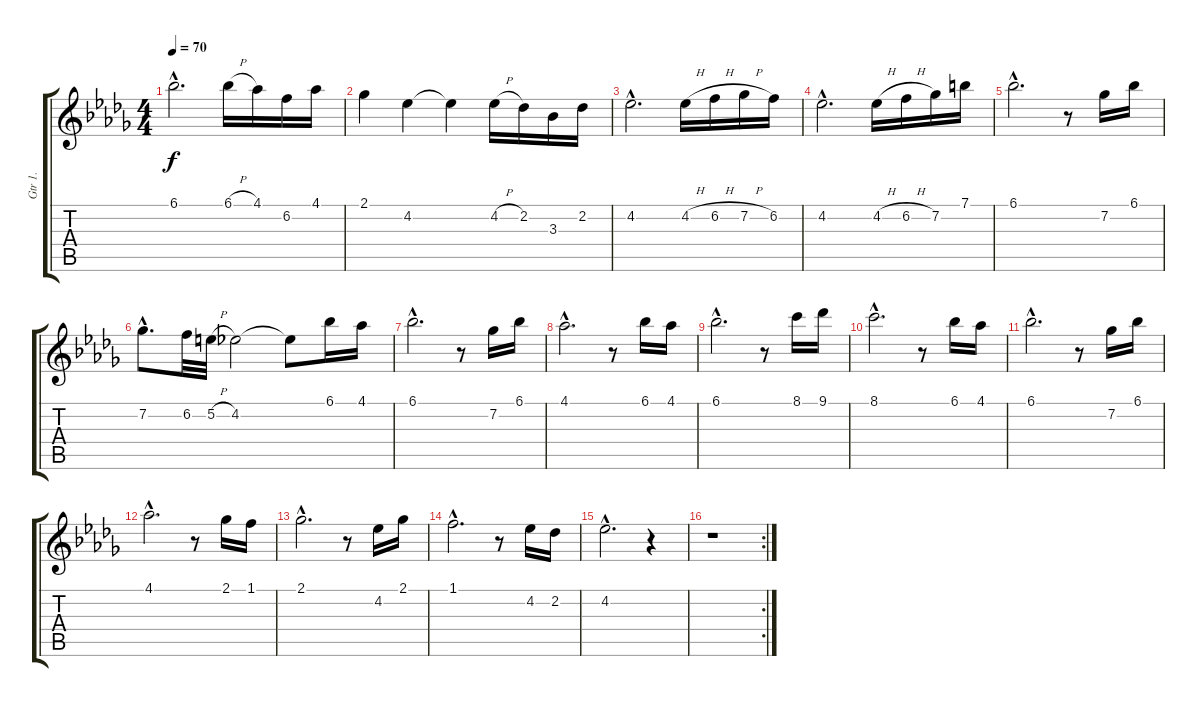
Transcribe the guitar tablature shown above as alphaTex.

\track ("Gtr 1." "Gtr 1.") {instrument overdrivenguitar}
\staff {score tabs}
\tuning (E4 B3 G3 D3 A2 E2) {hide}
\ts (4 4)
\tempo 70
\clef g2
\ks db
6.1{hac}.2{d dy f} 6.1{h}.16 4.1.16 6.2.16 4.1.16 |
2.1.4 4.2.4 4.2{t}.4 4.2{h}.16 2.2.16 3.3.16 2.2.16 |
4.2{hac}.2{d} 4.2{h}.16 6.2{h}.16 7.2{h}.16 6.2.16 |
4.2{hac}.2{d} 4.2{h}.16 6.2{h}.16 7.2.16 7.1.16 |
6.1{hac}.2{d} r.8 7.2.16 6.1.16 |
7.2{hac}.8{d} 6.2.32 5.2{h}.32 4.2.2 4.2{t}.8 6.1.16 4.1.16 |
6.1{hac}.2{d} r.8 7.2.16 6.1.16 |
4.1{hac}.2{d} r.8 6.1.16 4.1.16 |
6.1{hac}.2{d} r.8 8.1.16 9.1.16 |
8.1{hac}.2{d} r.8 6.1.16 4.1.16 |
6.1{hac}.2{d} r.8 7.2.16 6.1.16 |
4.1{hac}.2{d} r.8 2.1.16 1.1.16 |
2.1{hac}.2{d} r.8 4.2.16 2.1.16 |
1.1{hac}.2{d} r.8 4.2.16 2.2.16 |
4.2{hac}.2{d} r.4 |
\rc 2
r.1
